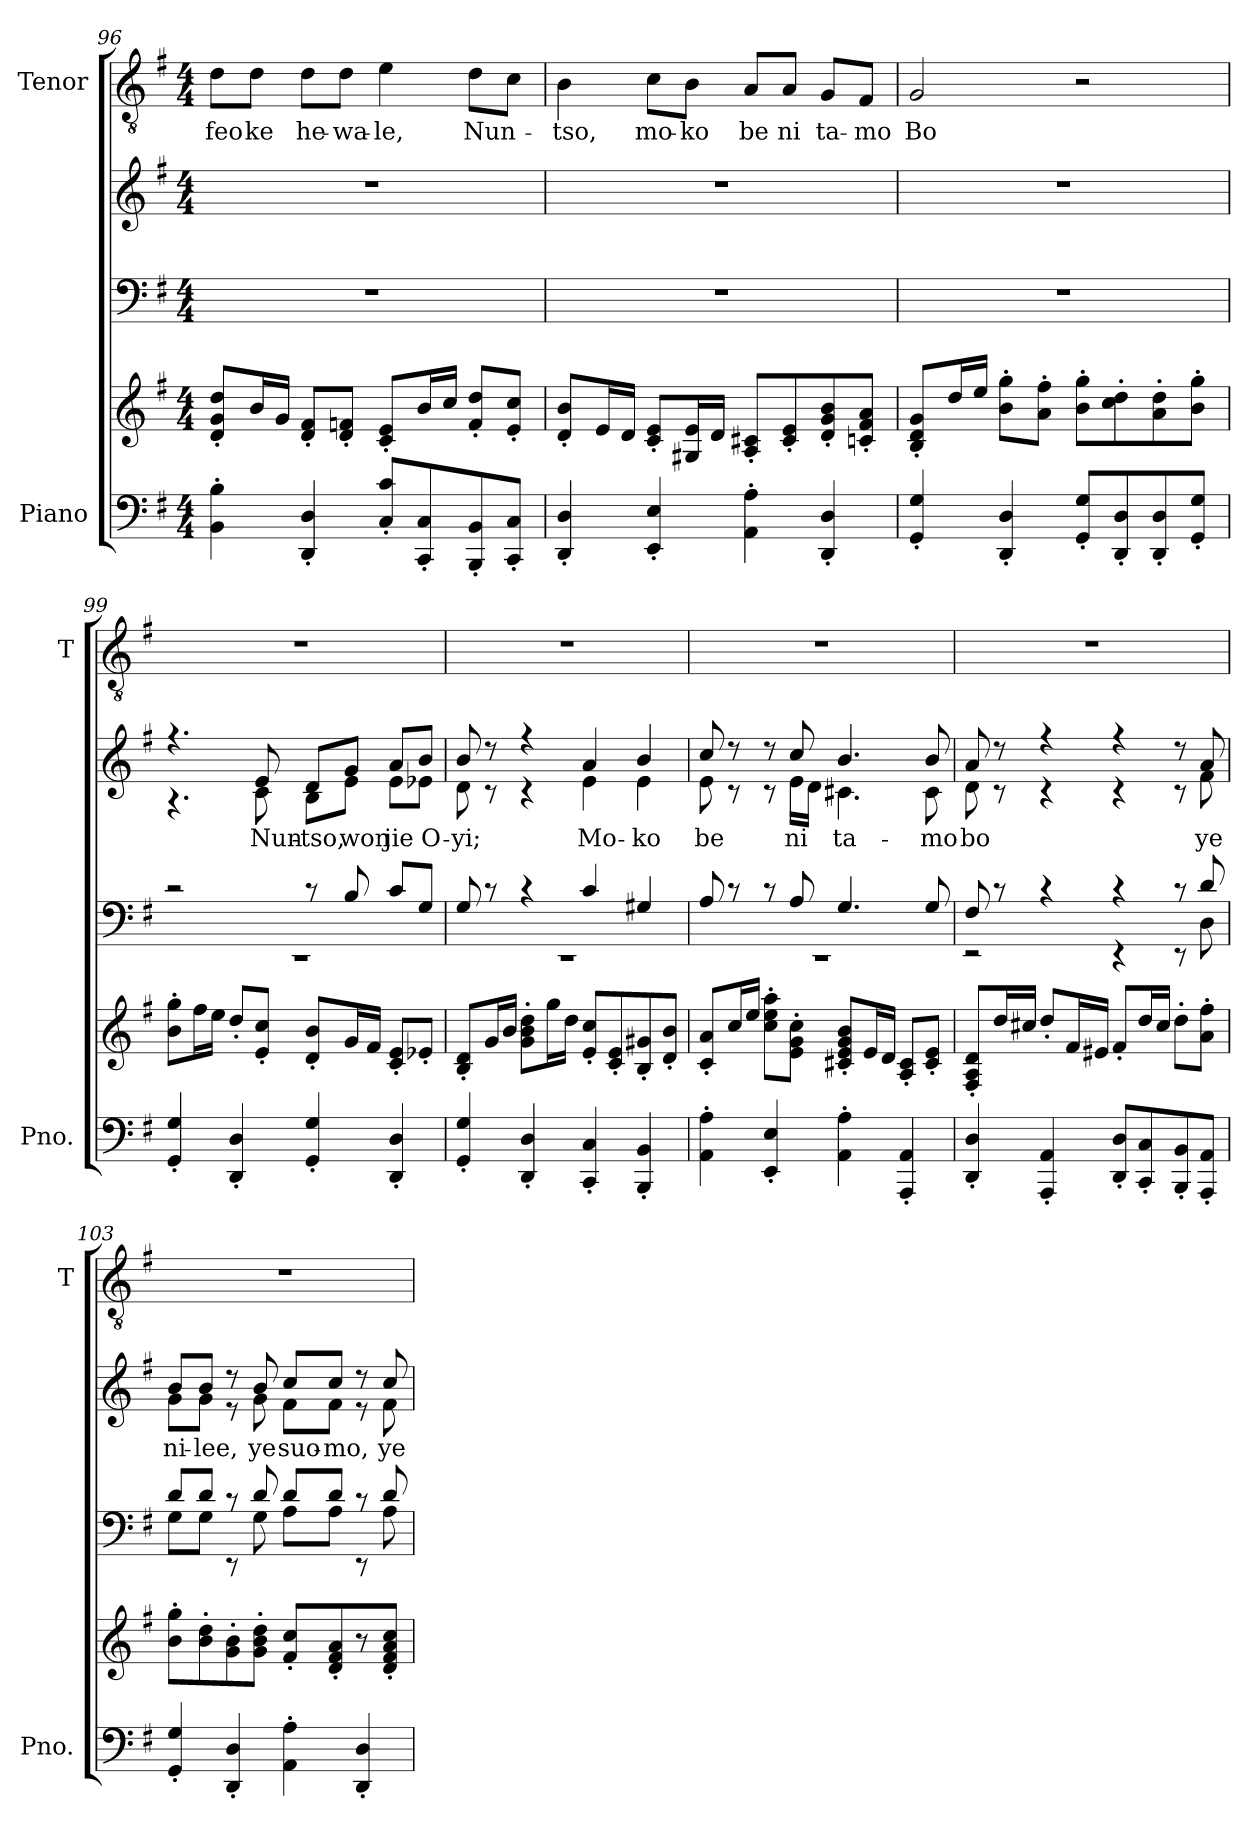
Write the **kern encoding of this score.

**kern	**kern	**kern	**kern	**text	**kern	**text
*part3	*part3	*part2	*part2	*part2	*part1	*part1
*staff5	*staff4	*staff3	*staff2	*staff2	*staff1	*staff1
*I"Piano	*	*	*	*	*I"Tenor	*
*I'Pno.	*	*	*	*	*I'T	*
*clefF4	*clefG2	*clefF4	*clefG2	*	*clefGv2	*
*k[f#]	*k[f#]	*k[f#]	*k[f#]	*	*k[f#]	*
*G:	*G:	*G:	*G:	*	*G:	*
*M4/4	*M4/4	*M4/4	*M4/4	*	*M4/4	*
=96	=96	=96	=96	=96	=96	=96
!	!	!	!	!	!	!LO:LY:b
4BB\'< 4B\'<	8d/'> 8g/'> 8dd/'>L	1r	1r	.	8d\L	feo
!	!	!	!	!	!	!LO:LY:b
.	16b/L	.	.	.	8d\J	ke
.	16g/JJ	.	.	.	.	.
!	!	!	!	!	!	!LO:LY:b
4DD/'> 4D/'>	8d/'> 8f#/'>L	.	.	.	8d\L	he-
!	!	!	!	!	!	!LO:LY:b
.	8d/'> 8fn/'>J	.	.	.	8d\J	-wa-
!	!	!	!	!	!	!LO:LY:b
8C/'> 8c/'>L	8c/'> 8e/'>L	.	.	.	4e\	-le,
8CC/'> 8C/'>	16b/L	.	.	.	.	.
.	16cc/JJ	.	.	.	.	.
!	!	!	!	!	!	!LO:LY:b
8BBB/'> 8BB/'>	8f/'> 8dd/'>L	.	.	.	8d\L	Nun-
8CC/'> 8C/'>J	8e/'> 8cc/'>J	.	.	.	8c\J	.
=97	=97	=97	=97	=97	=97	=97
!	!	!	!	!	!	!LO:LY:b
4DD/'> 4D/'>	8d/'> 8b/'>L	1r	1r	.	4B\	-tso,
.	16e/L	.	.	.	.	.
.	16d/JJ	.	.	.	.	.
!	!	!	!	!	!	!LO:LY:b
4EE/'> 4E/'>	8c/'> 8e/'>L	.	.	.	8c\L	mo-
!	!	!	!	!	!	!LO:LY:b
.	16G#X/ 16e/L	.	.	.	8B\J	-ko
.	16d/JJ	.	.	.	.	.
!	!	!	!	!	!	!LO:LY:b
4AA\'< 4A\'<	8A/'> 8c#X/'>L	.	.	.	8A/L	be
!	!	!	!	!	!	!LO:LY:b
.	8c#/'> 8e/'>	.	.	.	8A/J	ni
!	!	!	!	!	!	!LO:LY:b
4DD/'> 4D/'>	8d/'> 8g/'> 8b/'>	.	.	.	8G/L	ta-
!	!	!	!	!	!	!LO:LY:b
.	8cn/'> 8f#/'> 8a/'>J	.	.	.	8F#/J	-mo
=98	=98	=98	=98	=98	=98	=98
!	!	!	!	!	!	!LO:LY:b
4GG/'> 4G/'>	8B/'> 8d/'> 8g/'>L	1r	1r	.	2G/	Bo
.	16dd/L	.	.	.	.	.
.	16ee/JJ	.	.	.	.	.
4DD/'> 4D/'>	8b\'< 8gg\'<L	.	.	.	.	.
.	8a\'< 8ff#\'<J	.	.	.	.	.
8GG/'> 8G/'>L	8b\'< 8gg\'<L	.	.	.	2r	.
8DD/'> 8D/'>	8cc\'< 8dd\'<	.	.	.	.	.
8DD/'> 8D/'>	8a\'< 8dd\'<	.	.	.	.	.
8GG/'> 8G/'>J	8b\'< 8gg\'<J	.	.	.	.	.
!!LO:LB:g=z
=99	=99	=99	=99	=99	=99	=99
*	*	*^	*^	*	*	*
4GG/'> 4G/'>	8b\'< 8gg\'<L	2rc	1rEE	4.r	4.r	.	1r	.
.	16ff#\L	.	.	.	.	.	.	.
.	16ee\JJ	.	.	.	.	.	.	.
4DD/'> 4D/'>	8dd'>/L	.	.	.	.	.	.	.
!	!	!	!	!	!	!LO:LY:b	!	!
.	8e/'> 8cc/'>J	.	.	8e/	8c\	Nun-	.	.
!	!	!	!	!	!	!LO:LY:b	!	!
4GG/'> 4G/'>	8d/'> 8b/'>L	8rc	.	8d/L	8B\L	-tso,	.	.
!	!	!	!	!	!	!LO:LY:b	!	!
.	16g/L	8B/	.	8g/J	8e\J	won	.	.
.	16f#/JJ	.	.	.	.	.	.	.
!	!	!	!	!	!	!LO:LY:b	!	!
4DD/'> 4D/'>	8c/'> 8e/'>L	8c/L	.	8a/L	8e\L	jie	.	.
!	!	!	!	!	!	!LO:LY:b	!	!
.	8e-X'>/J	8G/J	.	8b/J	8e-X\J	O-	.	.
=100	=100	=100	=100	=100	=100	=100	=100	=100
!	!	!	!	!	!	!LO:LY:b	!	!
4GG/'> 4G/'>	8B/'> 8d/'>L	8G/	1rEE	8b/	8d\	-yi;	1r	.
.	16g/L	8rc	.	8r	8r	.	.	.
.	16b/JJ	.	.	.	.	.	.	.
4DD/'> 4D/'>	8g\'< 8b\'< 8dd\'<L	4rc	.	4r	4r	.	.	.
.	16gg\L	.	.	.	.	.	.	.
.	16dd\JJ	.	.	.	.	.	.	.
!	!	!	!	!	!	!LO:LY:b	!	!
4CC/'> 4C/'>	8e/'> 8cc/'>L	4c/	.	4a/	4e\	Mo-	.	.
.	8c/'> 8e/'>	.	.	.	.	.	.	.
!	!	!	!	!	!	!LO:LY:b	!	!
4BBB/'> 4BB/'>	8B/'> 8g#X/'>	4G#X/	.	4b/	4e\	-ko	.	.
.	8d/'> 8b/'>J	.	.	.	.	.	.	.
=101	=101	=101	=101	=101	=101	=101	=101	=101
!	!	!	!	!	!	!LO:LY:b	!	!
4AA\'< 4A\'<	8c/'> 8a/'>L	8A/	1rEE	8cc/	8e\	be	1r	.
.	16cc/L	8rc	.	8r	8r	.	.	.
.	16ee/JJ	.	.	.	.	.	.	.
4EE/'> 4E/'>	8cc\'< 8ee\'< 8aa\'<L	8rc	.	8r	8r	.	.	.
!	!	!	!	!	!	!LO:LY:b	!	!
.	8e\'< 8g\'< 8cc\'<J	8A/	.	8cc/	16e\LL	ni	.	.
.	.	.	.	.	16d\JJ	.	.	.
!	!	!	!	!	!	!LO:LY:b	!	!
4AA\'< 4A\'<	8c#X/'> 8e/'> 8g/'> 8b/'>L	4.G/	.	4.b/	4.c#X\	ta-	.	.
.	16e/L	.	.	.	.	.	.	.
.	16d/JJ	.	.	.	.	.	.	.
4AAA/'> 4AA/'>	8A/'> 8c#/'>L	.	.	.	.	.	.	.
!	!	!	!	!	!	!LO:LY:b	!	!
.	8c#/'> 8e/'>J	8G/	.	8b/	8c#\	-mo	.	.
!!LO:PB:g=z
=102	=102	=102	=102	=102	=102	=102	=102	=102
!	!	!	!	!	!	!LO:LY:b	!	!
4DD/'> 4D/'>	8F#/'> 8A/'> 8d/'>L	8F#/	2rEE	8a/	8d\	bo	1r	.
.	16dd/L	8rc	.	8r	8r	.	.	.
.	16cc#X/JJ	.	.	.	.	.	.	.
4AAA/'> 4AA/'>	8dd'>/L	4rc	.	4r	4r	.	.	.
.	16f#/L	.	.	.	.	.	.	.
.	16e#X/JJ	.	.	.	.	.	.	.
8DD/'> 8D/'>L	8f#'>/L	4rc	4rEE	4r	4r	.	.	.
8CC/'> 8C/'>	16dd/L	.	.	.	.	.	.	.
.	16cc#/JJ	.	.	.	.	.	.	.
8BBB/'> 8BB/'>	8dd'<\L	8rc	8rEE	8r	8r	.	.	.
!	!	!	!	!	!	!LO:LY:b	!	!
8AAA/'> 8AA/'>J	8a\'< 8ff#\'<J	8d/	8D\	8a/	8f#\	ye	.	.
=103	=103	=103	=103	=103	=103	=103	=103	=103
!	!	!	!	!	!	!LO:LY:b	!	!
4GG/'> 4G/'>	8b\'< 8gg\'<L	8d/L	8G\L	8b/L	8g\L	ni-	1r	.
!	!	!	!	!	!	!LO:LY:b	!	!
.	8b\'< 8dd\'<	8d/J	8G\J	8b/J	8g\J	-lee,	.	.
4DD/'> 4D/'>	8g\'< 8b\'<	8rc	8rEE	8r	8r	.	.	.
!	!	!	!	!	!	!LO:LY:b	!	!
.	8g\'< 8b\'< 8dd\'<J	8d/	8G\	8b/	8g\	ye	.	.
!	!	!	!	!	!	!LO:LY:b	!	!
4AA\'< 4A\'<	8f#/'> 8cc/'>L	8d/L	8A\L	8cc/L	8f#\L	suo-	.	.
!	!	!	!	!	!	!LO:LY:b	!	!
.	8d/'> 8f#/'> 8a/'>	8d/J	8A\J	8cc/J	8f#\J	-mo,	.	.
4DD/'> 4D/'>	8r	8rc	8rEE	8r	8r	.	.	.
!	!	!	!	!	!	!LO:LY:b	!	!
.	8d/'> 8f#/'> 8a/'> 8cc/'>J	8d/	8A\	8cc/	8f#\	ye	.	.
*	*	*v	*v	*	*	*	*	*
*	*	*	*v	*v	*	*	*
=	=	=	=	=	=	=
*-	*-	*-	*-	*-	*-	*-
